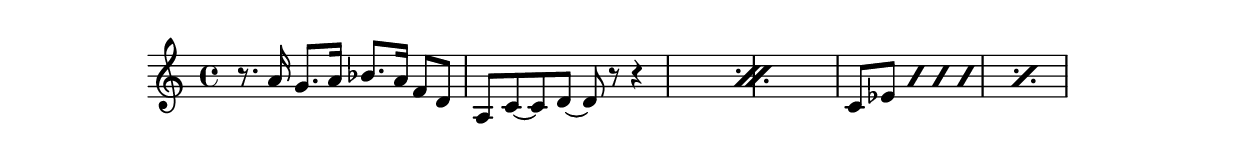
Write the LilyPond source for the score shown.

\version "2.3.17"
\header {
texidoc = "Measure repeats may be nested with beat repeats."
}
	
\score {  \relative c'' \context Voice { \time 4/4
   % riff
   \repeat "percent" 2 { r8. a16 g8. a16 bes8. a16 f8 d |  a c8 ~ c8 d8 ~ d8 r8 r4 }
   
   \repeat "percent" 2 { \repeat "percent" 4 { c8 es } }   
  }
}

